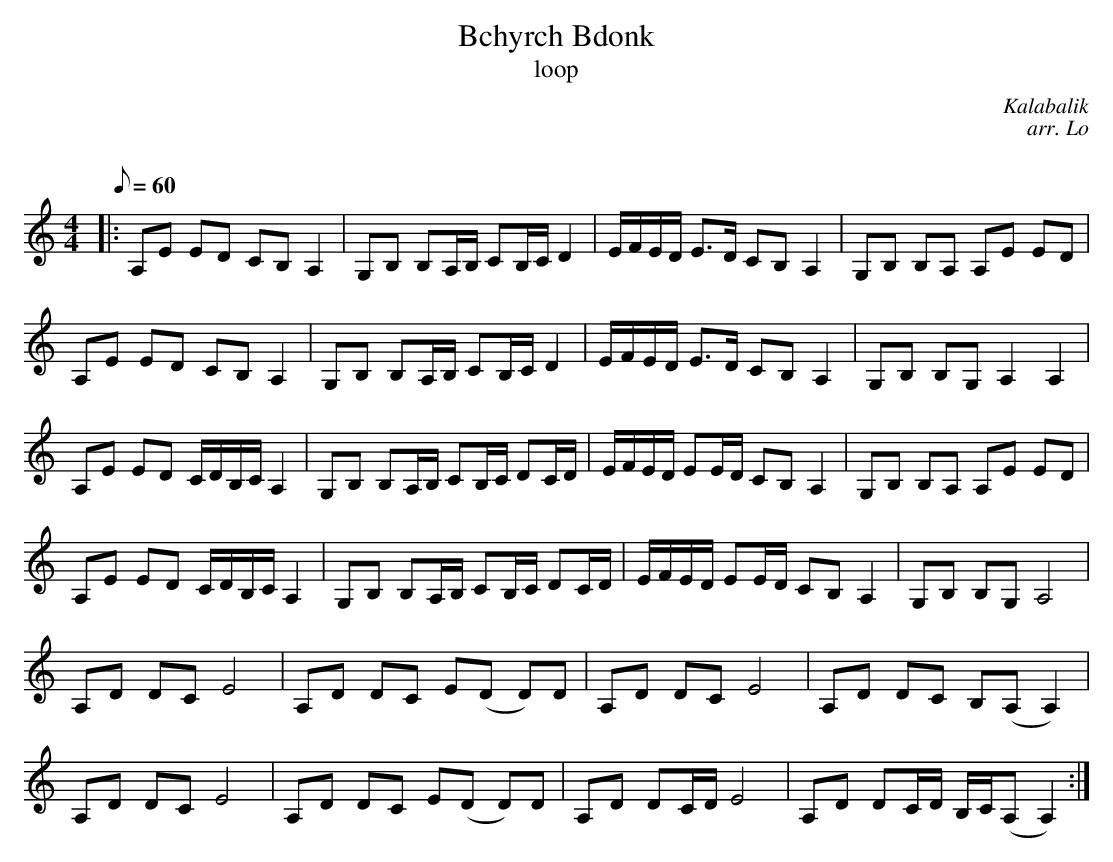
X:1
T: Bchyrch Bdonk
T: loop
C: Kalabalik
C: arr. Lo
C:
M: 4/4
L: 1/8
K: C
Q: 60
|: A,E ED CB, A,2 | G,B, B,A,/B,/ CB,/C/ D2 | E/F/E/D/ E>D CB, A,2 | G,B, B,A, A,E ED |
A,E ED CB, A,2 | G,B, B,A,/B,/ CB,/C/ D2 | E/F/E/D/ E>D CB, A,2 | G,B, B,G, A,2 A,2 |
A,E ED C/D/B,/C/ A,2 | G,B, B,A,/B,/ CB,/C/ DC/D/ | E/F/E/D/ EE/D/ CB, A,2 | G,B, B,A, A,E ED |
A,E ED C/D/B,/C/ A,2 | G,B, B,A,/B,/ CB,/C/ DC/D/ | E/F/E/D/ EE/D/ CB, A,2 | G,B, B,G, A,4 |
A,D DC E4 | A,D DC E(D D)D | A,D DC E4 | A,D DC B,(A, A,2) |
A,D DC E4 | A,D DC E(D D)D | A,D DC/D/ E4 | A,D DC/D/ B,/C/(A, A,2) :|
